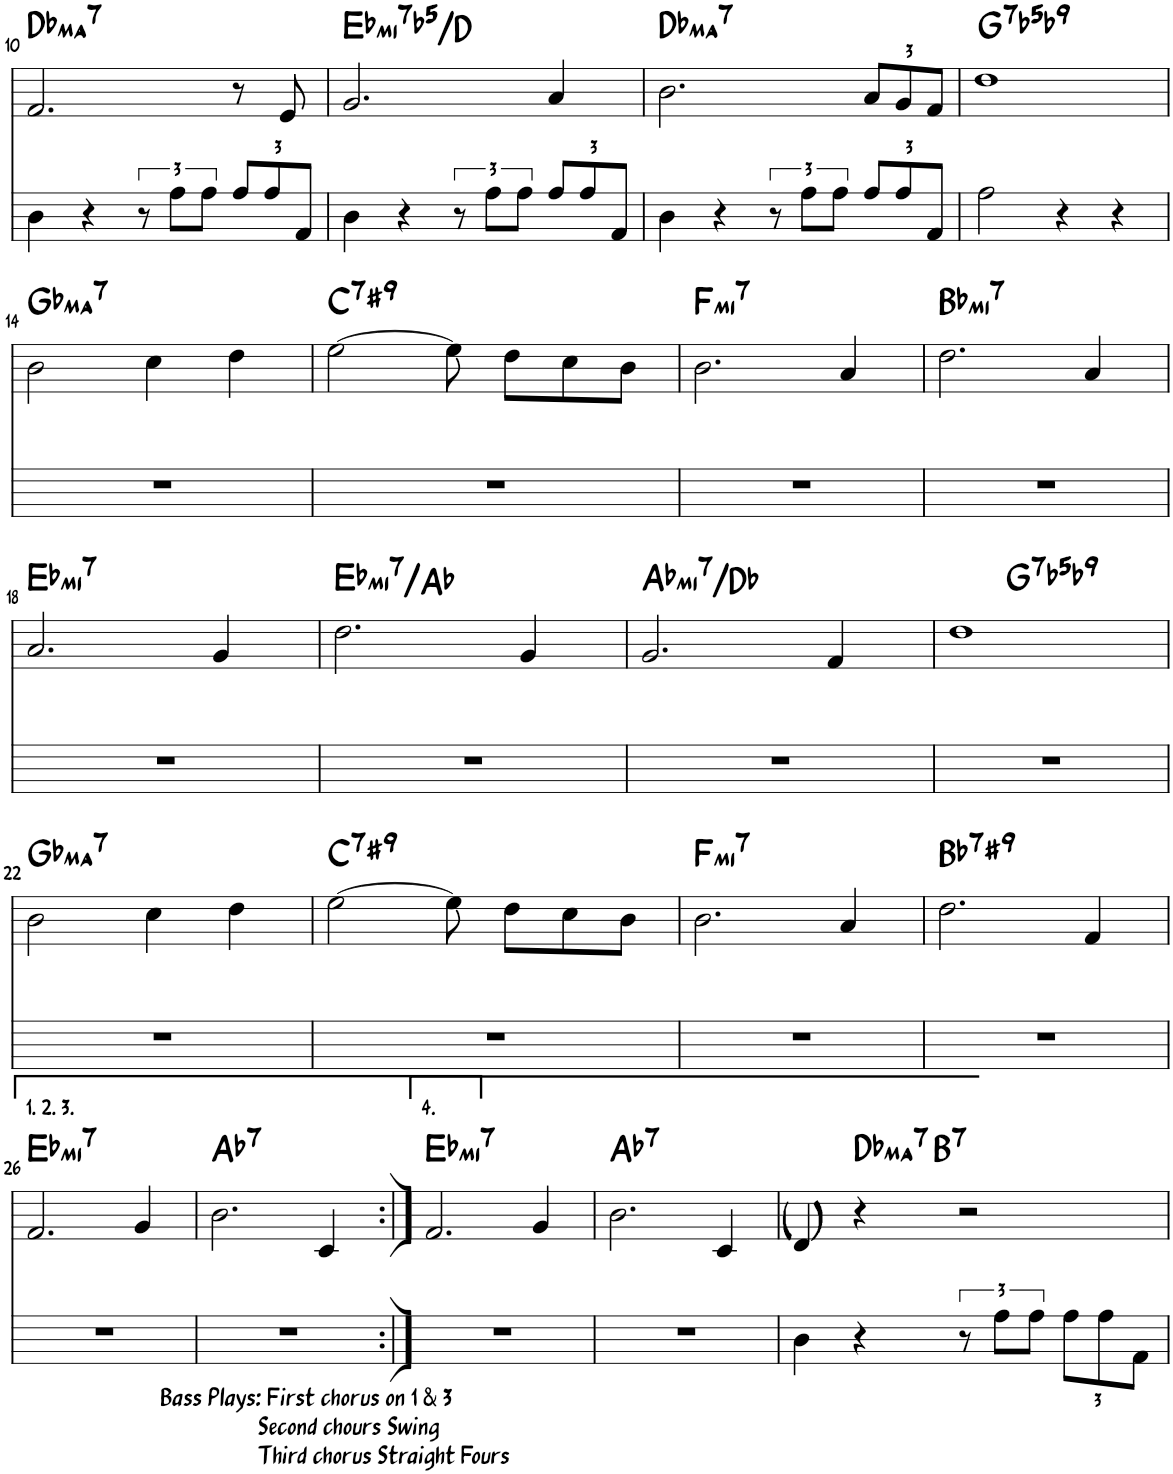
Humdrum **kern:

**kern	**kern	**harte
*part2	*part1	*part1
*staff2	*staff1	*
*I"Electric Bass	*I"Piano	*
*I'Elec b	*I'Pno	*
!!LO:PB:g=z
*clefFv4	*clefG2	*
*k[b-e-a-d-g-]	*k[b-e-a-d-g-]	*
*M4/4	*M4/4	*
=10	=10	=10
!	!	!LO:H:kt=ma7
4DD-\	2.f/	Db:maj7
4r	.	.
12r	.	.
12AA-\L	.	.
12AA-\J	.	.
*Xbrackettup	*	*
12AA-/L	8r	.
12AA-/	.	.
.	8e-/	.
12AAA-/J	.	.
=11	=11	=11
!	!	!LO:H:kt=mi7b5
4DD-\	2.g-/	Eb:hdim7/7
4r	.	.
*brackettup	*	*
12r	.	.
12AA-\L	.	.
12AA-\J	.	.
*Xbrackettup	*	*
12AA-/L	4a-/	.
12AA-/	.	.
12AAA-/J	.	.
=12	=12	=12
!	!	!LO:H:kt=ma7
4DD-\	2.b-\	Db:maj7
4r	.	.
*brackettup	*	*
12r	.	.
12AA-\L	.	.
12AA-\J	.	.
*Xbrackettup	*Xbrackettup	*
12AA-/L	12a-/L	.
12AA-/	12g-/	.
12AAA-/J	12f/J	.
=13	=13	=13
!	!	!LO:H:kt=7
2AA-\	1dd-	G:(3,b5,b7,b9)
4r	.	.
4r	.	.
!!LO:LB:g=z
=14	=14	=14
!	!	!LO:H:kt=ma7
1r	2b-\	Gb:maj7
.	4cc\	.
.	4dd-\	.
=15	=15	=15
!	!	!LO:H:kt=7
1r	[2ee-\	C:7(#9)
.	8ee-\]	.
.	8dd-\L	.
.	8cc\	.
.	8b-\J	.
=16	=16	=16
!	!	!LO:H:kt=mi7
1r	2.b-\	F:min7
.	4a-/	.
=17	=17	=17
!	!	!LO:H:kt=mi7
1r	2.dd-\	Bb:min7
.	4a-/	.
!!LO:LB:g=z
=18	=18	=18
!	!	!LO:H:kt=mi7
1r	2.a-/	Eb:min7
.	4g-/	.
=19	=19	=19
!	!	!LO:H:kt=mi7
1r	2.dd-\	Eb:min7/4
.	4g-/	.
=20	=20	=20
!	!	!LO:H:kt=mi7
1r	2.g-/	Ab:min7/4
.	4f/	.
=21	=21	=21
*	*^	*
1r	1dd-	4ryy	.
!	!	!	!LO:H:kt=7
.	.	2.ryy	G:(3,b5,b7,b9)
!!LO:LB:g=z
=22	=22	=22	=22
!	!	!	!LO:H:kt=ma7
*	*v	*v	*
1r	2b-\	Gb:maj7
.	4cc\	.
.	4dd-\	.
=23	=23	=23
!	!	!LO:H:kt=7
1r	[2ee-\	C:7(#9)
.	8ee-\]	.
.	8dd-\L	.
.	8cc\	.
.	8b-\J	.
=24	=24	=24
!	!	!LO:H:kt=mi7
1r	2.b-\	F:min7
.	4a-/	.
=25	=25	=25
!	!	!LO:H:kt=7
1r	2.dd-\	Bb:7(#9)
.	4f/	.
!!LO:LB:g=z
=26	=26	=26
!LO:TX:b:t=Bass Plays&colon; First chorus on 1 & 3	!	!
!LO:TX:b:t=Second chours Swing	!	!
!LO:TX:b:t=Third chorus Straight Fours	!	!LO:H:kt=mi7
1r	2.f/	Eb:min7
.	4g-/	.
=27	=27	=27
!	!	!LO:H:kt=7
1r	2.b-\	Ab:7
.	4c/	.
=28:|!	=28:|!	=28:|!
!	!	!LO:H:kt=mi7
1r	2.f/	Eb:min7
.	4g-/	.
=29	=29	=29
!	!	!LO:H:kt=7
1r	2.b-\	Ab:7
.	4c/	.
=30	=30	=30
!	!LO:TX:a:t=(	!
!	!LO:TX:a:t=)	!
4DD-\	4d-/	.
!	!	!LO:H:kt=ma7
4r	4r	Db:maj7
*brackettup	*	*
!	!	!LO:H:kt=7
12r	2r	B:7
12AA-\L	.	.
12AA-\J	.	.
*Xbrackettup	*	*
12AA-\L	.	.
12AA-\	.	.
12AAA-\J	.	.
=	=	=
*-	*-	*-
